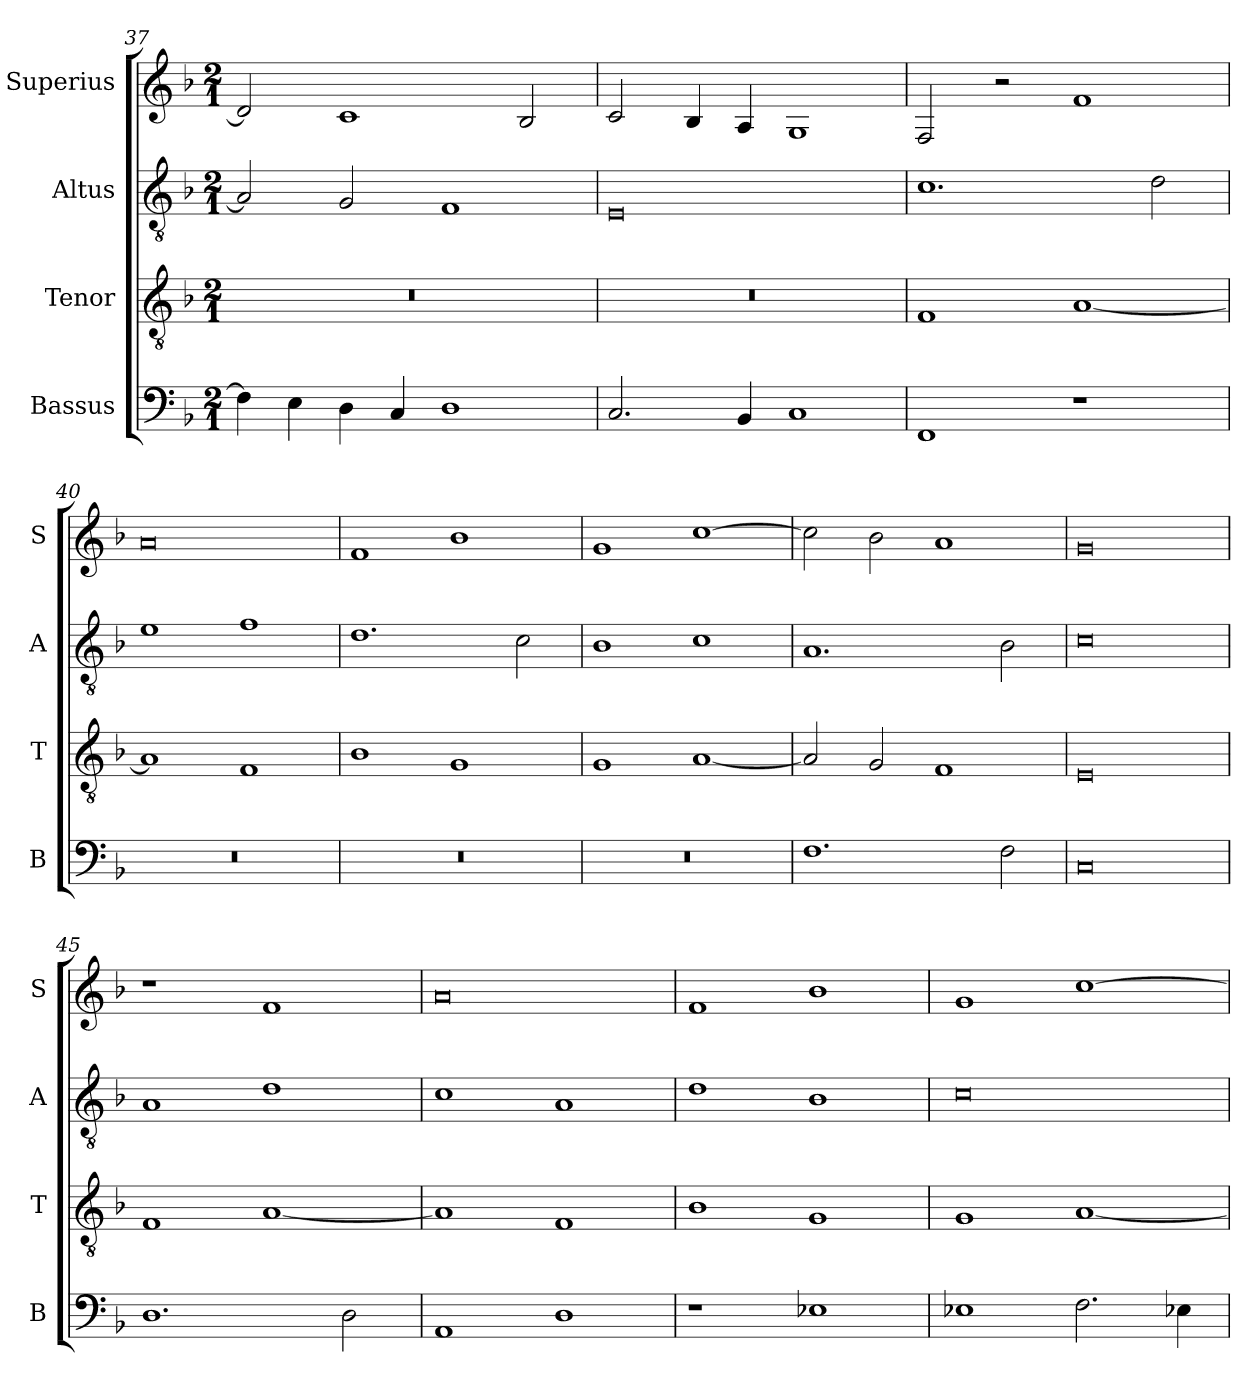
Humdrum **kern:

**kern	**kern	**kern	**kern
*part4	*part3	*part2	*part1
*staff4	*staff3	*staff2	*staff1
*I"Bassus	*I"Tenor	*I"Altus	*I"Superius
*I'B	*I'T	*I'A	*I'S
*clefF4	*clefGv2	*clefGv2	*clefG2
*k[b-]	*k[b-]	*k[b-]	*k[b-]
*M2/1	*M2/1	*M2/1	*M2/1
=37	=37	=37	=37
4F\]	0r	2A/]	2d/]
4E\	.	.	.
4D\	.	2G/	1c
4C/	.	.	.
1D	.	1F	.
.	.	.	2B-/
=38	=38	=38	=38
2.C/	0r	0E	2c/
.	.	.	4B-/
4BB-/	.	.	4A/
1C	.	.	1G
=39	=39	=39	=39
1FF	1F	1.c	2F/
.	.	.	2r
1r	[1A	.	1f
.	.	2d\	.
=40	=40	=40	=40
0r	1A]	1e	0a
.	1F	1f	.
=41	=41	=41	=41
0r	1B-	1.d	1f
.	1G	.	1b-
.	.	2c\	.
=42	=42	=42	=42
0r	1G	1B-	1g
.	[1A	1c	[1cc
=43	=43	=43	=43
1.F	2A/]	1.A	2cc\]
.	2G/	.	2b-\
.	1F	.	1a
2F\	.	2B-\	.
=44	=44	=44	=44
0C	0E	0c	0g
=45	=45	=45	=45
1.D	1F	1A	1r
.	[1A	1d	1f
2D\	.	.	.
=46	=46	=46	=46
1AA	1A]	1c	0a
1D	1F	1A	.
=47	=47	=47	=47
1r	1B-	1d	1f
1E-X	1G	1B-	1b-
=48	=48	=48	=48
1E-X	1G	0c	1g
2.F\	[1A	.	[1cc
4E-X\	.	.	.
=	=	=	=
*-	*-	*-	*-
